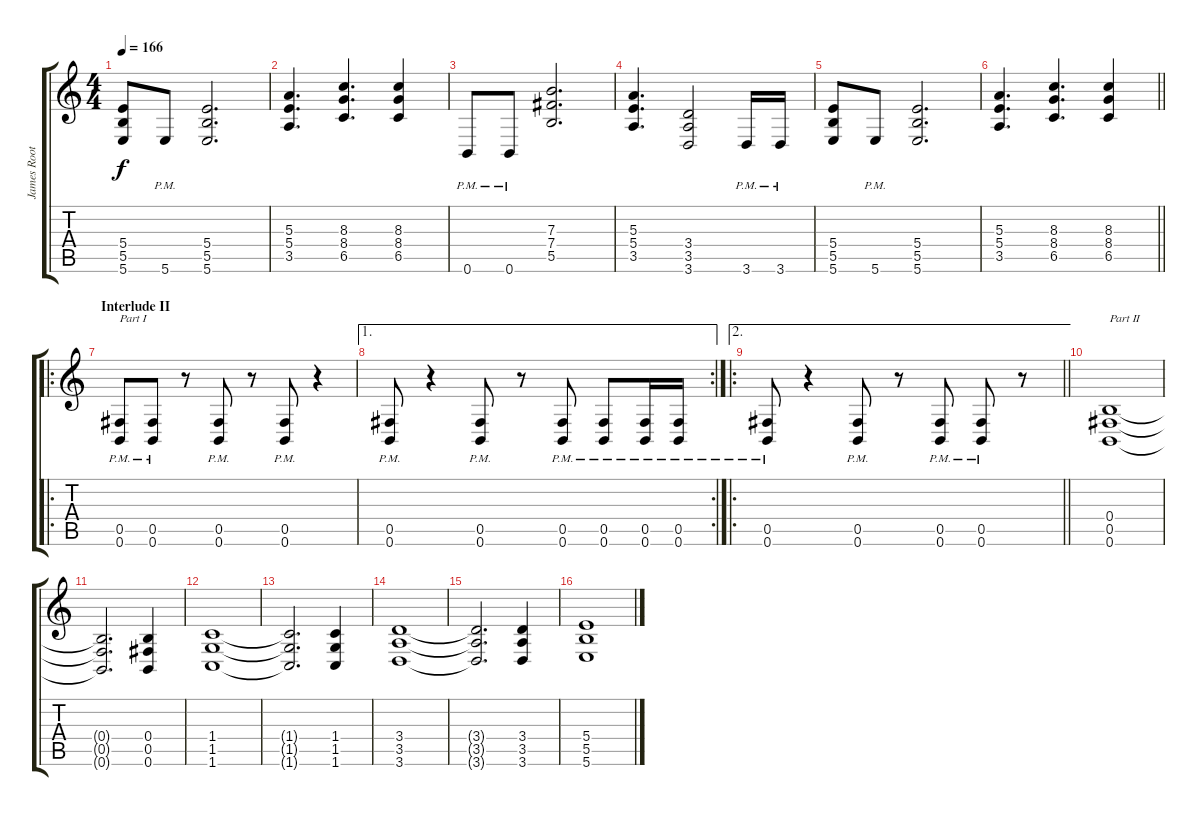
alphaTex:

\track ("James Root (Guitar II)" "James Root") {instrument overdrivenguitar}
\staff {score tabs}
\tuning (Db4 Ab3 E3 B2 Gb2 B1) {hide}
\ts (4 4)
\tempo 166
\clef g2
\ks c
(5.4 5.5 5.6).8{dy f} 5.6{pm}.8 (5.4 5.5 5.6).2{d} |
(5.3 5.4 3.5).4{d} (8.3 8.4 6.5).4{d} (8.3 8.4 6.5).4 |
0.6{pm}.8 0.6{pm}.8 (7.3 7.4 5.5).2{d} |
(5.3 5.4 3.5).4{d} (3.4 3.5 3.6).2 3.6{pm}.16 3.6{pm}.16 |
(5.4 5.5 5.6).8 5.6{pm}.8 (5.4 5.5 5.6).2{d} |
\barLineRight lightlight
(5.3 5.4 3.5).4{d} (8.3 8.4 6.5).4{d} (8.3 8.4 6.5).4 |
\ro
\section ("" "Interlude II")
(0.5{pm} 0.6{pm}).8{txt "Part I" volume 13 balance 16 instrument overdrivenguitar} (0.5{pm} 0.6{pm}).8 r.8 (0.5{pm} 0.6{pm}).8 r.8 (0.5{pm} 0.6{pm}).8 r.4 |
\ae 1
\rc 2
(0.5{pm} 0.6{pm}).8 r.4 (0.5{pm} 0.6{pm}).8 r.8 (0.5{pm} 0.6{pm}).8 (0.5{pm} 0.6{pm}).8 (0.5{pm} 0.6{pm}).16 (0.5{pm} 0.6{pm}).16 |
\ae 2
\ro
\barLineRight lightlight
(0.5{pm} 0.6{pm}).8 r.4 (0.5{pm} 0.6{pm}).8 r.8 (0.5{pm} 0.6{pm}).8 (0.5{pm} 0.6{pm}).8 r.8 |
(0.4 0.5 0.6).1{txt "Part II" volume 11} |
(0.4{t} 0.5{t} 0.6{t}).2{d} (0.4 0.5 0.6).4 |
(1.4 1.5 1.6).1 |
(1.4{t} 1.5{t} 1.6{t}).2{d} (1.4 1.5 1.6).4 |
(3.4 3.5 3.6).1 |
(3.4{t} 3.5{t} 3.6{t}).2{d} (3.4 3.5 3.6).4 |
(5.4 5.5 5.6).1
